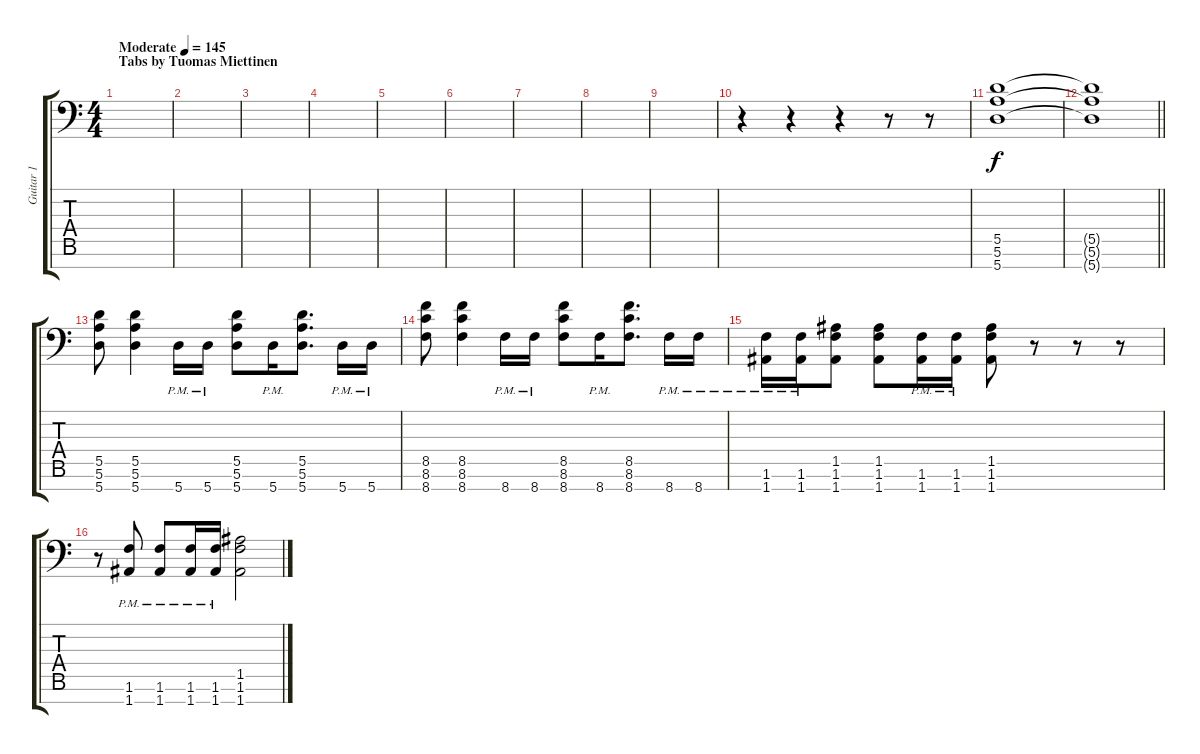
\track ("Guitar 1" "Guitar 1") {instrument distortionguitar}
\staff {score tabs}
\tuning (E4 B3 G3 D3 A2 E2 A1) {hide}
\ts (4 4)
\section ("" "Tabs by Tuomas Miettinen")
\tempo (145 "Moderate")
\clef f4
\ks c
|
|
|
|
|
|
|
|
|
r.4{volume 3 instrument distortionguitar} r.4 r.4 r.8 r.8 |
(5.5 5.6 5.7).1{volume 14} |
\barLineRight lightlight
(5.5{t} 5.6{t} 5.7{t}).1 |
\section ("" "")
(5.5 5.6 5.7).8 (5.5 5.6 5.7).4 5.7{pm}.16 5.7{pm}.16 (5.5 5.6 5.7).8 5.7{pm}.16 (5.5 5.6 5.7).8{d} 5.7{pm}.16 5.7{pm}.16 |
(8.5 8.6 8.7).8 (8.5 8.6 8.7).4 8.7{pm}.16 8.7{pm}.16 (8.5 8.6 8.7).8 8.7{pm}.16 (8.5 8.6 8.7).8{d} 8.7{pm}.16 8.7{pm}.16 |
(1.6{pm} 1.7{pm}).16 (1.6{pm} 1.7{pm}).16 (1.5 1.6 1.7).8 (1.5 1.6 1.7).8 (1.6{pm} 1.7{pm}).16 (1.6{pm} 1.7{pm}).16 (1.5 1.6 1.7).8 r.8 r.8 r.8 |
r.8 (1.6{pm} 1.7{pm}).8 (1.6{pm} 1.7{pm}).8 (1.6{pm} 1.7{pm}).16 (1.6{pm} 1.7{pm}).16 (1.5 1.6 1.7).2
